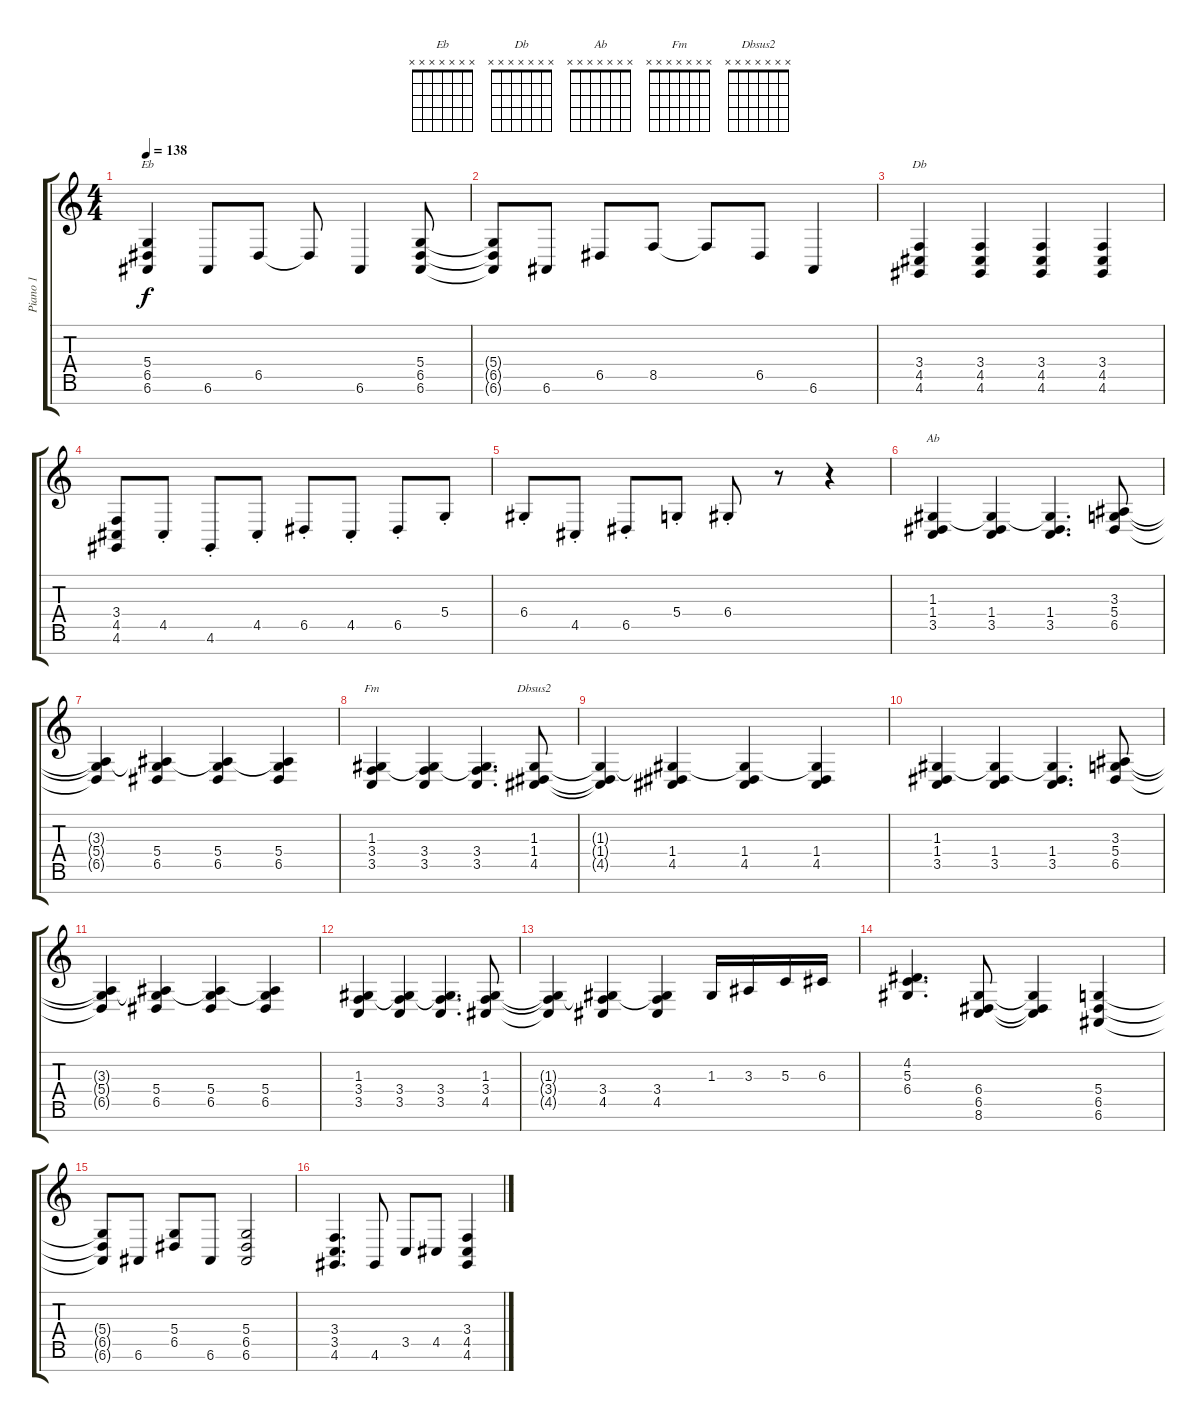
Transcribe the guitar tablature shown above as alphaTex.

\track ("Piano 1" "Piano 1") {instrument acousticgrandpiano}
\staff {score tabs}
\tuning (E4 B3 G3 D3 A2 E2 B1) {hide}
\chord ("Eb" x x x x x x x) {firstfret 0}
\chord ("Db" x x x x x x x) {firstfret 0}
\chord ("Ab" x x x x x x x) {firstfret 0}
\chord ("Fm" x x x x x x x) {firstfret 0}
\chord ("Dbsus2" x x x x x x x) {firstfret 0}
\ts (4 4)
\tempo 138
\clef g2
\ks c
(5.4 6.5 6.6).4{ch "Eb" dy f} 6.6.8 6.5.8 6.5{t}.8 6.6.4 (5.4 6.5 6.6).8 |
(5.4{t} 6.5{t} 6.6{t}).8 6.6.8 6.5.8 8.5.8 8.5{t}.8 6.5.8 6.6.4 |
(3.4 4.5 4.6).4{ch "Db"} (3.4 4.5 4.6).4 (3.4 4.5 4.6).4 (3.4 4.5 4.6).4 |
(3.4 4.5 4.6).8 4.5{st}.8 4.6{st}.8 4.5{st}.8 6.5{st}.8 4.5{st}.8 6.5{st}.8 5.4{st}.8 |
6.4{st}.8 4.5{st}.8 6.5{st}.8 5.4{st}.8 6.4{st}.8 r.8 r.4 |
(1.3 1.4 3.5).4{ch "Ab"} (1.3{t} 1.4 3.5).4 (1.3{t} 1.4 3.5).4{d} (3.3 5.4 6.5).8 |
(3.3{t} 5.4{t} 6.5{t}).4 (3.3{t} 5.4 6.5).4 (3.3{t} 5.4 6.5).4 (3.3{t} 5.4 6.5).4 |
(1.3 3.4 3.5).4{ch "Fm"} (1.3{t} 3.4 3.5).4 (1.3{t} 3.4 3.5).4{d} (1.3 1.4 4.5).8{ch "Dbsus2"} |
(1.3{t} 1.4{t} 4.5{t}).4 (1.3{t} 1.4 4.5).4 (1.3{t} 1.4 4.5).4 (1.3{t} 1.4 4.5).4 |
(1.3 1.4 3.5).4 (1.3{t} 1.4 3.5).4 (1.3{t} 1.4 3.5).4{d} (3.3 5.4 6.5).8 |
(3.3{t} 5.4{t} 6.5{t}).4 (3.3{t} 5.4 6.5).4 (3.3{t} 5.4 6.5).4 (3.3{t} 5.4 6.5).4 |
(1.3 3.4 3.5).4 (1.3{t} 3.4 3.5).4 (1.3{t} 3.4 3.5).4{d} (1.3 3.4 4.5).8 |
(1.3{t} 3.4{t} 4.5{t}).4 (1.3{t} 3.4 4.5).4 (1.3{t} 3.4 4.5).4 1.3.16 3.3.16 5.3.16 6.3.16 |
(4.2 5.3 6.4).4{d} (6.4 6.5 8.6).8 (6.4{t} 6.5{t} 8.6{t}).4 (5.4 6.5 6.6).4 |
(5.4{t} 6.5{t} 6.6{t}).8 6.6.8 (5.4 6.5).8 6.6.8 (5.4 6.5 6.6).2 |
(3.4 3.5 4.6).4{d} 4.6.8 3.5.8 4.5.8 (3.4 4.5 4.6).4
